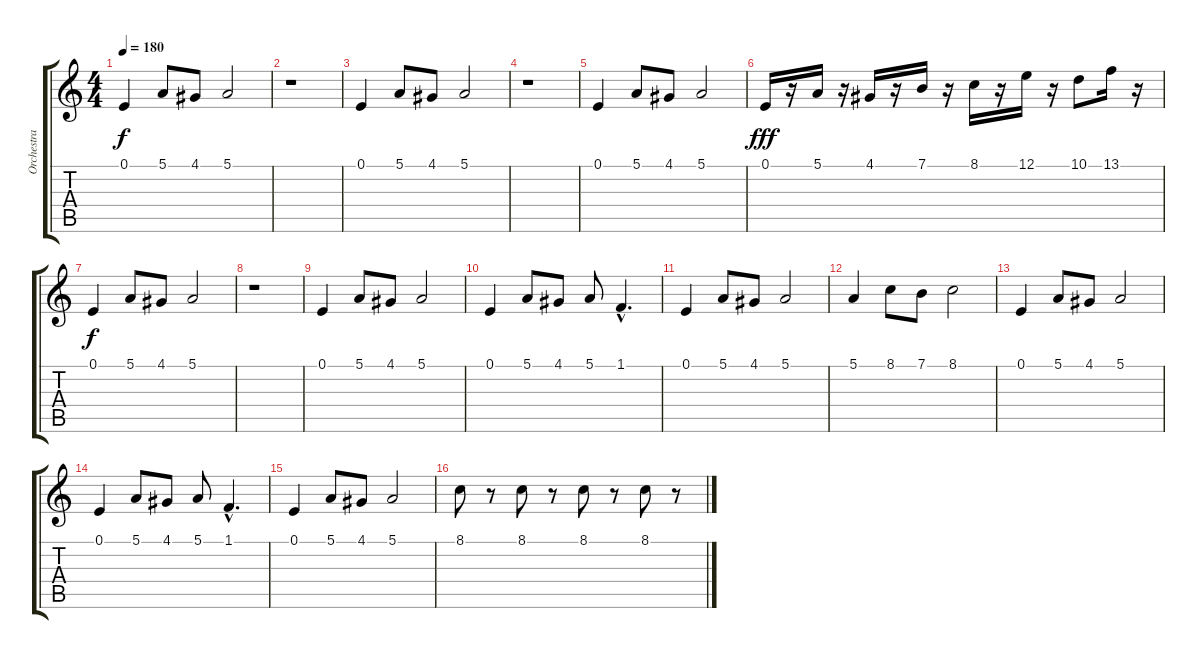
\track ("Orchestra 3" "Orchestra ") {instrument brasssection}
\staff {score tabs}
\tuning (E4 B3 G3 D3 A2 E2) {hide}
\ts (4 4)
\tempo 180
\clef g2
\ks c
0.1.4{dy f} 5.1.8 4.1.8 5.1.2 |
r.1 |
0.1.4 5.1.8 4.1.8 5.1.2 |
r.1 |
0.1.4 5.1.8 4.1.8 5.1.2 |
0.1.16{dy fff volume 16} r.16 5.1.16 r.16 4.1.16 r.16 7.1.16 r.16 8.1.16 r.16 12.1.16 r.16 10.1.8 13.1.16 r.16 |
0.1.4{dy f volume 14} 5.1.8 4.1.8 5.1.2 |
r.1 |
0.1.4{volume 14} 5.1.8 4.1.8 5.1.2 |
0.1.4{volume 14} 5.1.8 4.1.8 5.1.8 1.1{hac}.4{d} |
0.1.4{volume 14} 5.1.8 4.1.8 5.1.2 |
5.1.4{volume 14} 8.1.8 7.1.8 8.1.2 |
0.1.4{volume 14} 5.1.8 4.1.8 5.1.2 |
0.1.4{volume 14} 5.1.8 4.1.8 5.1.8 1.1{hac}.4{d} |
0.1.4{volume 14} 5.1.8 4.1.8 5.1.2 |
8.1.8 r.8 8.1.8 r.8 8.1.8 r.8 8.1.8 r.8
